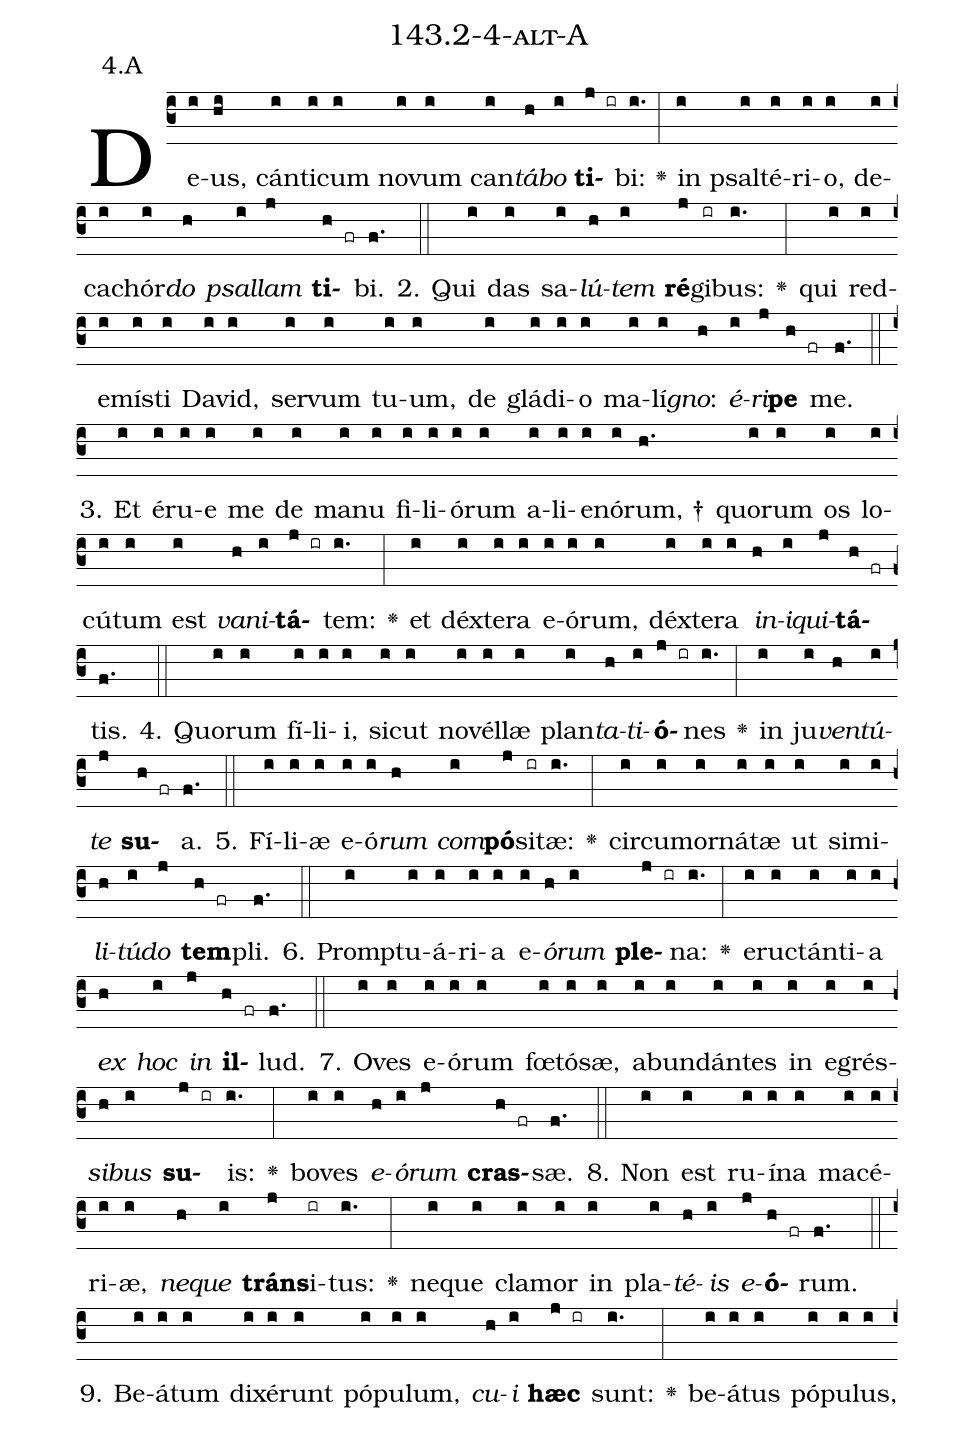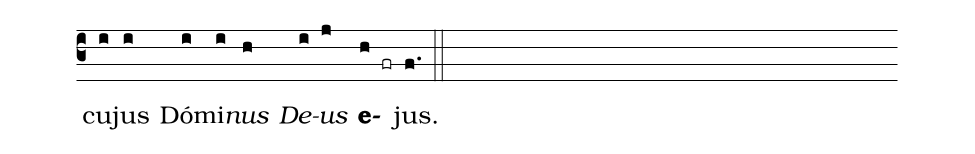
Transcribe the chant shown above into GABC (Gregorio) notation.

name: 143.2-4-alt-A;
annotation: 4.A;
%%
(c3)De(i)us,(hi) cán(i)ti(i)cum(i) no(i)vum(i) can(i)<i>tá</i>(h)<i>bo</i>(i) <b>ti</b>(j ir)bi:(i.) <v>\greheightstar</v>(:) in(i) psal(i)té(i)ri(i)o,(i) de(i)ca(i)chór(i)<i>do</i>(h) <i>psal</i>(i)<i>lam</i>(j) <b>ti</b>(h fr)bi.(f.) (::)
2. Qui(i) das(i) sa(i)<i>lú</i>(h)<i>tem</i>(i) <b>ré</b>(j)gi(ir)bus:(i.) <v>\greheightstar</v>(:) qui(i) red(i)e(i)mís(i)ti(i) Da(i)vid,(i) ser(i)vum(i) tu(i)um,(i) de(i) glá(i)di(i)o(i) ma(i)lí(i)<i>gno</i>:(h) <i>é</i>(i)<i>ri</i>(j)<b>pe</b>(h fr) me.(f.) (::)
3. Et(i) é(i)ru(i)e(i) me(i) de(i) ma(i)nu(i) fi(i)li(i)ó(i)rum(i) a(i)li(i)e(i)nó(i)rum, †(h.) quo(i)rum(i) os(i) lo(i)cú(i)tum(i) est(i) <i>va</i>(h)<i>ni</i>(i)<b>tá</b>(j ir)tem:(i.) <v>\greheightstar</v>(:) et(i) déx(i)te(i)ra(i) e(i)ó(i)rum,(i) déx(i)te(i)ra(i) <i>in</i>(h)<i>i</i>(i)<i>qui</i>(j)<b>tá</b>(h fr)tis.(f.) (::)
4. Quo(i)rum(i) fí(i)li(i)i,(i) sic(i)ut(i) no(i)vél(i)læ(i) plan(i)<i>ta</i>(h)<i>ti</i>(i)<b>ó</b>(j ir)nes(i.) <v>\greheightstar</v>(:) in(i) ju(i)<i>ven</i>(h)<i>tú</i>(i)<i>te</i>(j) <b>su</b>(h fr)a.(f.) (::)
5. Fí(i)li(i)æ(i) e(i)ó(i)<i>rum</i>(h) <i>com</i>(i)<b>pó</b>(j)si(ir)tæ:(i.) <v>\greheightstar</v>(:) cir(i)cum(i)or(i)ná(i)tæ(i) ut(i) si(i)mi(i)<i>li</i>(h)<i>tú</i>(i)<i>do</i>(j) <b>tem</b>(h fr)pli.(f.) (::)
6. Promp(i)tu(i)á(i)ri(i)a(i) e(i)<i>ó</i>(h)<i>rum</i>(i) <b>ple</b>(j ir)na:(i.) <v>\greheightstar</v>(:) e(i)ruc(i)tán(i)ti(i)a(i) <i>ex</i>(h) <i>hoc</i>(i) <i>in</i>(j) <b>il</b>(h fr)lud.(f.) (::)
7. O(i)ves(i) e(i)ó(i)rum(i) fœ(i)tó(i)sæ,(i) ab(i)un(i)dán(i)tes(i) in(i) e(i)grés(i)<i>si</i>(h)<i>bus</i>(i) <b>su</b>(j ir)is:(i.) <v>\greheightstar</v>(:) bo(i)ves(i) <i>e</i>(h)<i>ó</i>(i)<i>rum</i>(j) <b>cras</b>(h fr)sæ.(f.) (::)
8. Non(i) est(i) ru(i)í(i)na(i) ma(i)cé(i)ri(i)æ,(i) <i>ne</i>(h)<i>que</i>(i) <b>tráns</b>(j)i(ir)tus:(i.) <v>\greheightstar</v>(:) ne(i)que(i) cla(i)mor(i) in(i) pla(i)<i>té</i>(h)<i>is</i>(i) <i>e</i>(j)<b>ó</b>(h fr)rum.(f.) (::)
9. Be(i)á(i)tum(i) di(i)xé(i)runt(i) pó(i)pu(i)lum,(i) <i>cu</i>(h)<i>i</i>(i) <b>hæc</b>(j ir) sunt:(i.) <v>\greheightstar</v>(:) be(i)á(i)tus(i) pó(i)pu(i)lus,(i) cu(i)jus(i) Dó(i)mi(i)<i>nus</i>(h) <i>De</i>(i)<i>us</i>(j) <b>e</b>(h fr)jus.(f.) (::)
